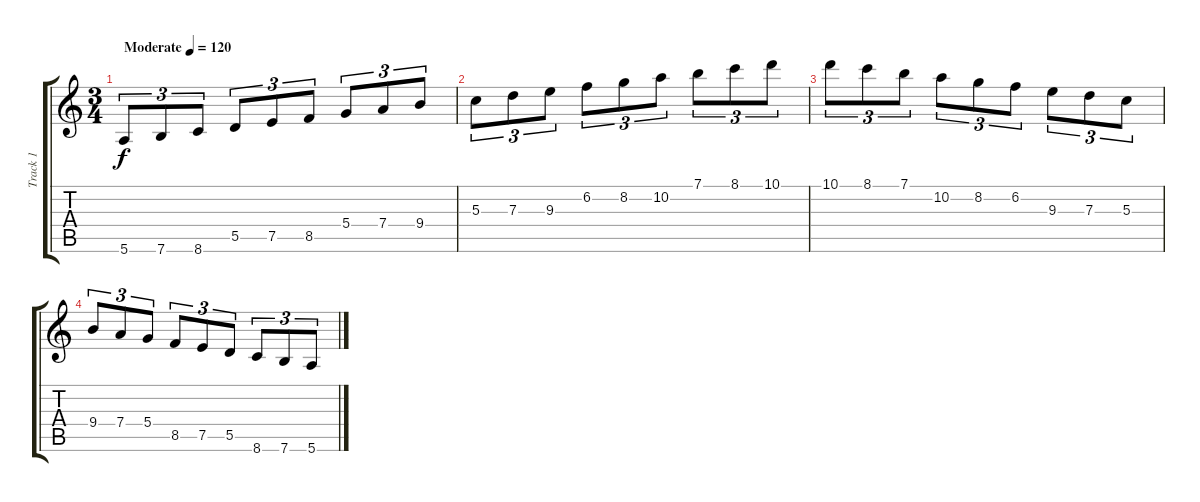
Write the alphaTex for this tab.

\track ("Track 1" "Track 1") {instrument acousticguitarsteel}
\staff {score tabs}
\tuning (E4 B3 G3 D3 A2 E2) {hide}
\ts (3 4)
\tempo (120 "Moderate")
\clef g2
\ks c
5.6.8{tu (3 2) dy f instrument acousticguitarsteel} 7.6.8{tu (3 2)} 8.6.8{tu (3 2)} 5.5.8{tu (3 2)} 7.5.8{tu (3 2)} 8.5.8{tu (3 2)} 5.4.8{tu (3 2)} 7.4.8{tu (3 2)} 9.4.8{tu (3 2)} |
5.3.8{tu (3 2)} 7.3.8{tu (3 2)} 9.3.8{tu (3 2)} 6.2.8{tu (3 2)} 8.2.8{tu (3 2)} 10.2.8{tu (3 2)} 7.1.8{tu (3 2)} 8.1.8{tu (3 2)} 10.1.8{tu (3 2)} |
10.1.8{tu (3 2)} 8.1.8{tu (3 2)} 7.1.8{tu (3 2)} 10.2.8{tu (3 2)} 8.2.8{tu (3 2)} 6.2.8{tu (3 2)} 9.3.8{tu (3 2)} 7.3.8{tu (3 2)} 5.3.8{tu (3 2)} |
9.4.8{tu (3 2)} 7.4.8{tu (3 2)} 5.4.8{tu (3 2)} 8.5.8{tu (3 2)} 7.5.8{tu (3 2)} 5.5.8{tu (3 2)} 8.6.8{tu (3 2)} 7.6.8{tu (3 2)} 5.6.8{tu (3 2)}
